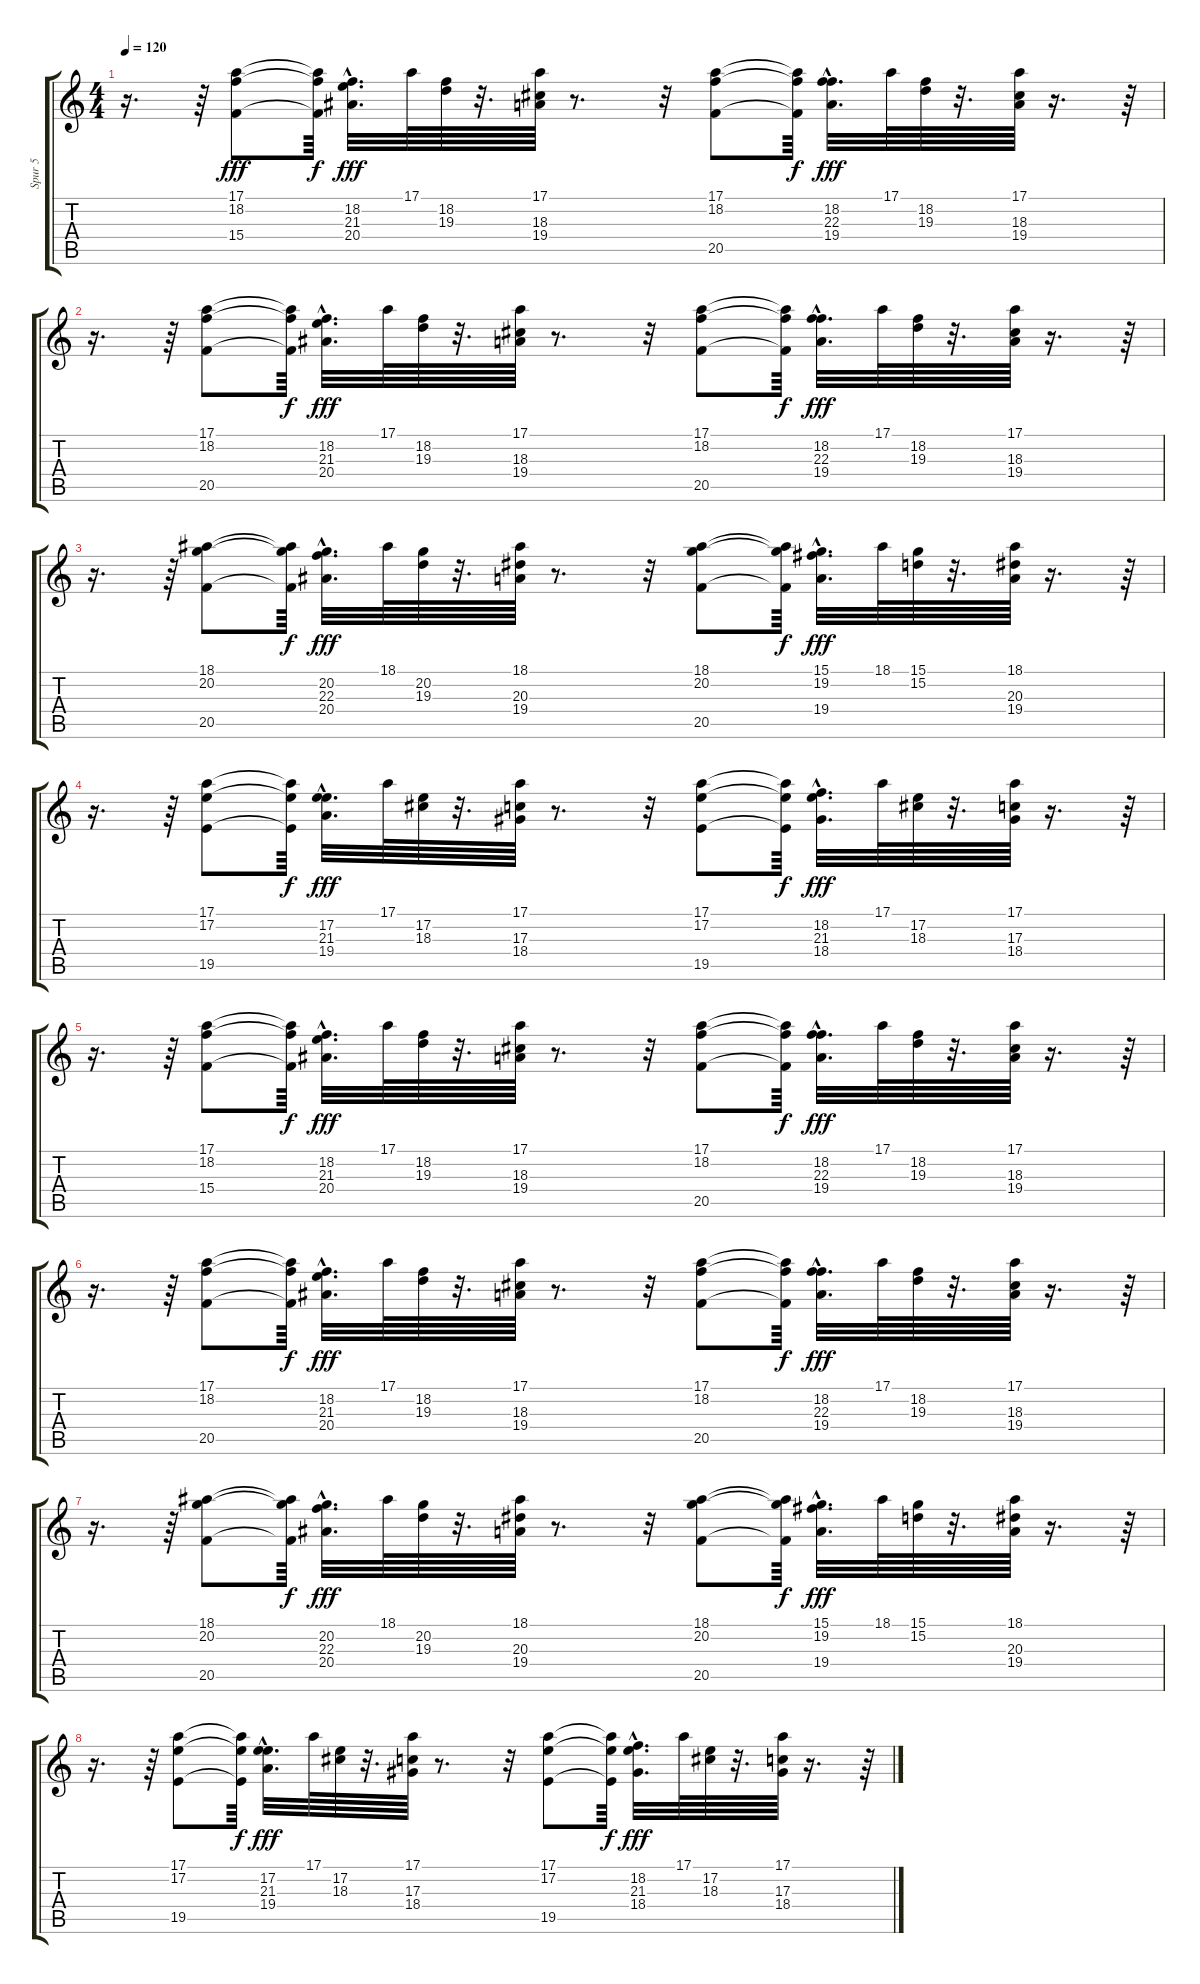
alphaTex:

\track ("Spur 5" "Spur 5") {instrument synthbrass1}
\staff {score tabs}
\tuning (E4 B3 G3 D3 A2 E2) {hide}
\ts (4 4)
\tempo 120
\clef g2
\ks c
r.16{d dy fff} r.64 (17.1 18.2 15.4).8 (17.1{t} 18.2{t} 15.4{t}).64{dy f} (18.2{hac} 21.3{hac} 20.4{hac}).32{d dy fff} 17.1.64 (18.2 19.3).64 r.32{d} (17.1 18.3 19.4).64 r.8{d} r.32 (17.1 18.2 20.5).8 (17.1{t} 18.2{t} 20.5{t}).64{dy f} (18.2{hac} 22.3{hac} 19.4{hac}).32{d dy fff} 17.1.64 (18.2 19.3).64 r.32{d} (17.1 18.3 19.4).64 r.16{d} r.64 |
r.16{d} r.64 (17.1 18.2 20.5).8 (17.1{t} 18.2{t} 20.5{t}).64{dy f} (18.2{hac} 21.3{hac} 20.4{hac}).32{d dy fff} 17.1.64 (18.2 19.3).64 r.32{d} (17.1 18.3 19.4).64 r.8{d} r.32 (17.1 18.2 20.5).8 (17.1{t} 18.2{t} 20.5{t}).64{dy f} (18.2{hac} 22.3{hac} 19.4{hac}).32{d dy fff} 17.1.64 (18.2 19.3).64 r.32{d} (17.1 18.3 19.4).64 r.16{d} r.64 |
r.16{d} r.64 (18.1 20.2 20.5).8 (18.1{t} 20.2{t} 20.5{t}).64{dy f} (20.2{hac} 22.3{hac} 20.4{hac}).32{d dy fff} 18.1.64 (20.2 19.3).64 r.32{d} (18.1 20.3 19.4).64 r.8{d} r.32 (18.1 20.2 20.5).8 (18.1{t} 20.2{t} 20.5{t}).64{dy f} (15.1{hac} 19.2{hac} 19.4{hac}).32{d dy fff} 18.1.64 (15.1 15.2).64 r.32{d} (18.1 20.3 19.4).64 r.16{d} r.64 |
r.16{d} r.64 (17.1 17.2 19.5).8 (17.1{t} 17.2{t} 19.5{t}).64{dy f} (17.2{hac} 21.3{hac} 19.4{hac}).32{d dy fff} 17.1.64 (17.2 18.3).64 r.32{d} (17.1 17.3 18.4).64 r.8{d} r.32 (17.1 17.2 19.5).8 (17.1{t} 17.2{t} 19.5{t}).64{dy f} (18.2{hac} 21.3{hac} 18.4{hac}).32{d dy fff} 17.1.64 (17.2 18.3).64 r.32{d} (17.1 17.3 18.4).64 r.16{d} r.64 |
r.16{d} r.64 (17.1 18.2 15.4).8 (17.1{t} 18.2{t} 15.4{t}).64{dy f} (18.2{hac} 21.3{hac} 20.4{hac}).32{d dy fff} 17.1.64 (18.2 19.3).64 r.32{d} (17.1 18.3 19.4).64 r.8{d} r.32 (17.1 18.2 20.5).8 (17.1{t} 18.2{t} 20.5{t}).64{dy f} (18.2{hac} 22.3{hac} 19.4{hac}).32{d dy fff} 17.1.64 (18.2 19.3).64 r.32{d} (17.1 18.3 19.4).64 r.16{d} r.64 |
r.16{d} r.64 (17.1 18.2 20.5).8 (17.1{t} 18.2{t} 20.5{t}).64{dy f} (18.2{hac} 21.3{hac} 20.4{hac}).32{d dy fff} 17.1.64 (18.2 19.3).64 r.32{d} (17.1 18.3 19.4).64 r.8{d} r.32 (17.1 18.2 20.5).8 (17.1{t} 18.2{t} 20.5{t}).64{dy f} (18.2{hac} 22.3{hac} 19.4{hac}).32{d dy fff} 17.1.64 (18.2 19.3).64 r.32{d} (17.1 18.3 19.4).64 r.16{d} r.64 |
r.16{d} r.64 (18.1 20.2 20.5).8 (18.1{t} 20.2{t} 20.5{t}).64{dy f} (20.2{hac} 22.3{hac} 20.4{hac}).32{d dy fff} 18.1.64 (20.2 19.3).64 r.32{d} (18.1 20.3 19.4).64 r.8{d} r.32 (18.1 20.2 20.5).8 (18.1{t} 20.2{t} 20.5{t}).64{dy f} (15.1{hac} 19.2{hac} 19.4{hac}).32{d dy fff} 18.1.64 (15.1 15.2).64 r.32{d} (18.1 20.3 19.4).64 r.16{d} r.64 |
r.16{d} r.64 (17.1 17.2 19.5).8 (17.1{t} 17.2{t} 19.5{t}).64{dy f} (17.2{hac} 21.3{hac} 19.4{hac}).32{d dy fff} 17.1.64 (17.2 18.3).64 r.32{d} (17.1 17.3 18.4).64 r.8{d} r.32 (17.1 17.2 19.5).8 (17.1{t} 17.2{t} 19.5{t}).64{dy f} (18.2{hac} 21.3{hac} 18.4{hac}).32{d dy fff} 17.1.64 (17.2 18.3).64 r.32{d} (17.1 17.3 18.4).64 r.16{d} r.64
